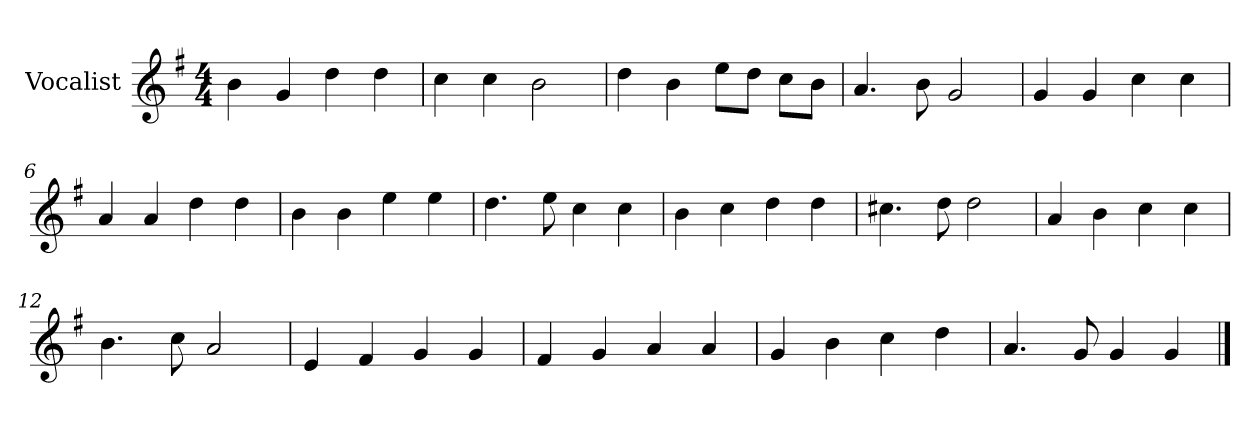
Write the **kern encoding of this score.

**kern
*part1
*staff1
*I"Vocalist
*k[f#]
*G:
*M4/4
=1
4b
4g
4dd
4dd
=2
4cc
4cc
2b
=3
4dd
4b
8eeL
8ddJ
8ccL
8bJ
=4
4.a
8b
2g
=5
4g
4g
4cc
4cc
=6
4a
4a
4dd
4dd
=7
4b
4b
4ee
4ee
=8
4.dd
8ee
4cc
4cc
=9
4b
4cc
4dd
4dd
=10
4.cc#X
8dd
2dd
=11
4a
4b
4cc
4cc
=12
4.b
8cc
2a
=13
4e
4f#
4g
4g
=14
4f#
4g
4a
4a
=15
4g
4b
4cc
4dd
=16
4.a
8g
4g
4g
==
*-
